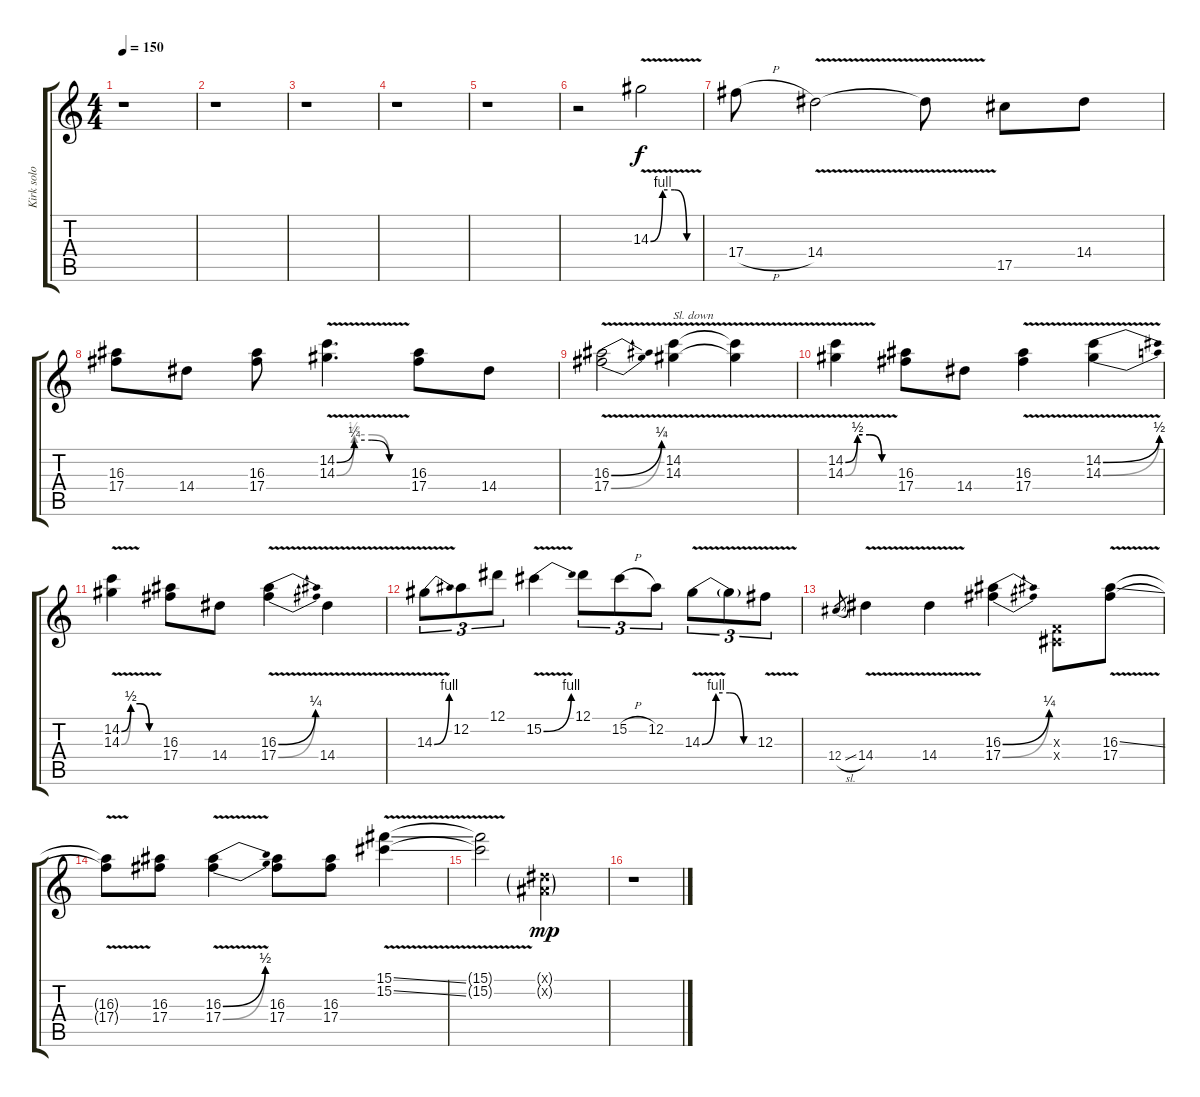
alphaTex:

\track ("Kirk solo" "Kirk solo") {instrument distortionguitar}
\staff {score tabs}
\tuning (Eb4 Bb3 Gb3 Db3 Ab2 Eb2) {hide}
\ts (4 4)
\tempo 150
\clef g2
\ks c
r.1{dy f} |
r.1 |
r.1 |
r.1 |
r.1 |
r.2 14.3{be (custom 0 0 15 4 30 4 45 0 60 0) v}.2 |
17.4{h}.8 14.4{v}.2 14.4{t}.8 17.5.8 14.4.8 |
(16.3 17.4).8 14.4.8 (16.3 17.4).8 (14.2{be (custom 0 0 15 1 30 1 45 0 60 0) v} 14.3{be (custom 0 0 15 2 30 2 45 0 60 0) v}).4{d} (16.3 17.4).8 14.4.8 |
(16.3{be (bend 0 0 60 1) v} 17.4{be (bend 0 0 60 2) v}).2 (14.2{v} 14.3{v}).4{txt "Sl. down"} (14.2{t} 14.3{t}).4 |
(14.2{be (custom 0 0 15 2 30 2 45 0 60 0) v} 14.3{be (custom 0 0 15 2 30 2 45 0 60 0) v}).4 (16.3 17.4).8 14.4.8 (16.3{v} 17.4{v}).4 (14.2{be (bend 0 0 60 2) v} 14.3{be (bend 0 0 60 2) v}).4 |
(14.2{be (custom 0 0 15 2 30 2 45 0 60 0) v} 14.3{be (custom 0 0 15 2 30 2 45 0 60 0) v}).4 (16.3 17.4).8 14.4.8 (16.3{be (bend 0 0 60 1) v} 17.4{be (bend 0 0 60 1) v}).4 14.4{v}.4 |
14.3{be (bend 0 0 60 4) v}.8{tu (3 2)} 12.2.8{tu (3 2)} 12.1.8{tu (3 2)} 15.2{be (bend 0 0 60 4) v}.4 12.1.8{tu (3 2)} 15.2{h}.8{tu (3 2)} 12.2.8{tu (3 2)} 14.3{be (custom 0 0 15 4 30 4 45 0 60 0) v}.8{tu (3 2)} 14.3{t}.8{tu (3 2)} 12.3{v}.8{tu (3 2)} |
12.4{sl}.8{gr} 14.4{v}.4 14.4{v}.4 (16.3{be (bend 0 0 60 1)} 17.4{be (bend 0 0 60 1)}).4 (-1.3{x} 0.4{x}).8 (16.3{v ss} 17.4{v}).8 |
(16.3{t} 17.4{t}).8 (16.3 17.4).8 (16.3{be (bend 0 0 60 2) v} 17.4{be (bend 0 0 60 2) v}).4 (16.3 17.4).8 (16.3 17.4).8 (15.1{v ss} 15.2{v ss}).4 |
(15.1{t} 15.2{t}).2 (0.1{g x} 0.2{g x}).2{dy mp} |
r.1
